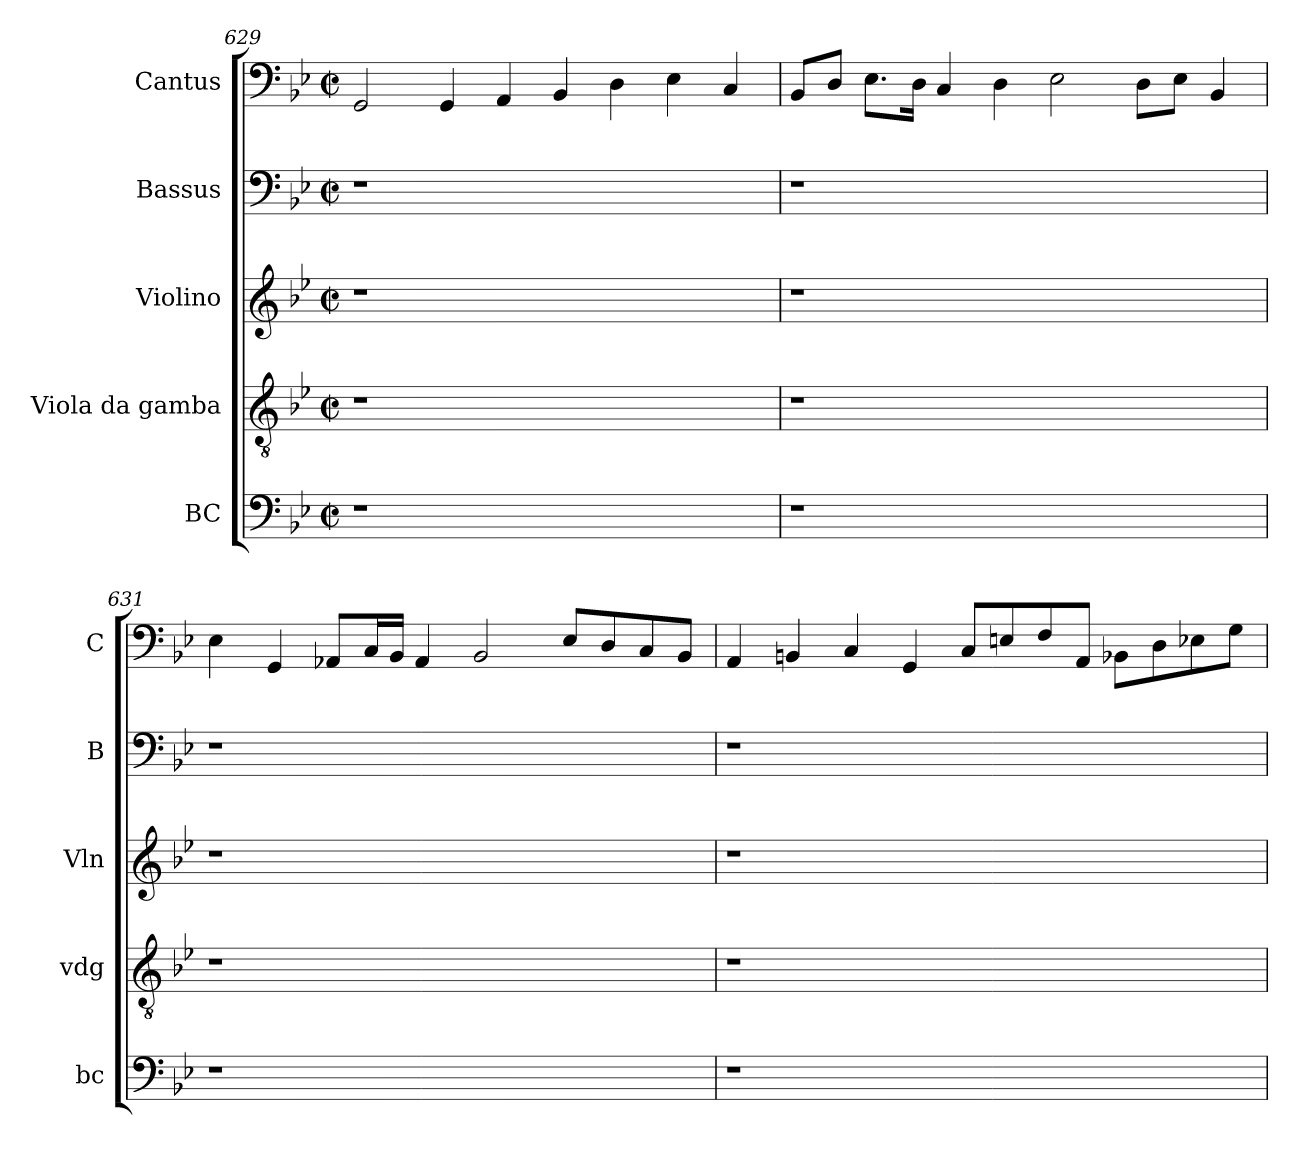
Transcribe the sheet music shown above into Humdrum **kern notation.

**kern	**kern	**kern	**kern	**kern
*part5	*part4	*part3	*part2	*part1
*staff5	*staff4	*staff3	*staff2	*staff1
*I"BC	*I"Viola da gamba	*I"Violino	*I"Bassus	*I"Cantus
*I'bc	*I'vdg	*I'Vln	*I'B	*I'C
*clefF4	*clefGv2	*clefG2	*clefF4	*clefF4
*k[b-e-]	*k[b-e-]	*k[b-e-]	*k[b-e-]	*k[b-e-]
*B-:	*B-:	*B-:	*B-:	*B-:
*M2/2	*M2/2	*M2/2	*M2/2	*M2/2
*met(c|)	*met(c|)	*met(c|)	*met(c|)	*met(c|)
=629	=629	=629	=629	=629
1r	1r	1r	1r	2GG/
.	.	.	.	4GG/
.	.	.	.	4AA/
1ryy	1ryy	1ryy	1ryy	4BB-/
.	.	.	.	4D\
.	.	.	.	4E-\
.	.	.	.	4C/
!!LO:PB:g=z
=630	=630	=630	=630	=630
1r	1r	1r	1r	8BB-/L
.	.	.	.	8D/J
.	.	.	.	8.E-\L
.	.	.	.	16D\Jk
.	.	.	.	4C/
.	.	.	.	4D\
1ryy	1ryy	1ryy	1ryy	2E-\
.	.	.	.	8D\L
.	.	.	.	8E-\J
.	.	.	.	4BB-/
=631	=631	=631	=631	=631
1r	1r	1r	1r	4E-\
.	.	.	.	4GG/
.	.	.	.	8AA-X/L
.	.	.	.	16C/L
.	.	.	.	16BB-/JJ
.	.	.	.	4AA-/
1ryy	1ryy	1ryy	1ryy	2BB-/
.	.	.	.	8E-/L
.	.	.	.	8D/
.	.	.	.	8C/
.	.	.	.	8BB-/J
=632	=632	=632	=632	=632
1r	1r	1r	1r	4AA/
.	.	.	.	4BBn/
.	.	.	.	4C/
.	.	.	.	4GG/
1ryy	1ryy	1ryy	1ryy	8C/L
.	.	.	.	8En/
.	.	.	.	8F/
.	.	.	.	8AA/J
.	.	.	.	8BB-X\L
.	.	.	.	8D\
.	.	.	.	8E-X\
.	.	.	.	8G\J
=	=	=	=	=
*-	*-	*-	*-	*-
